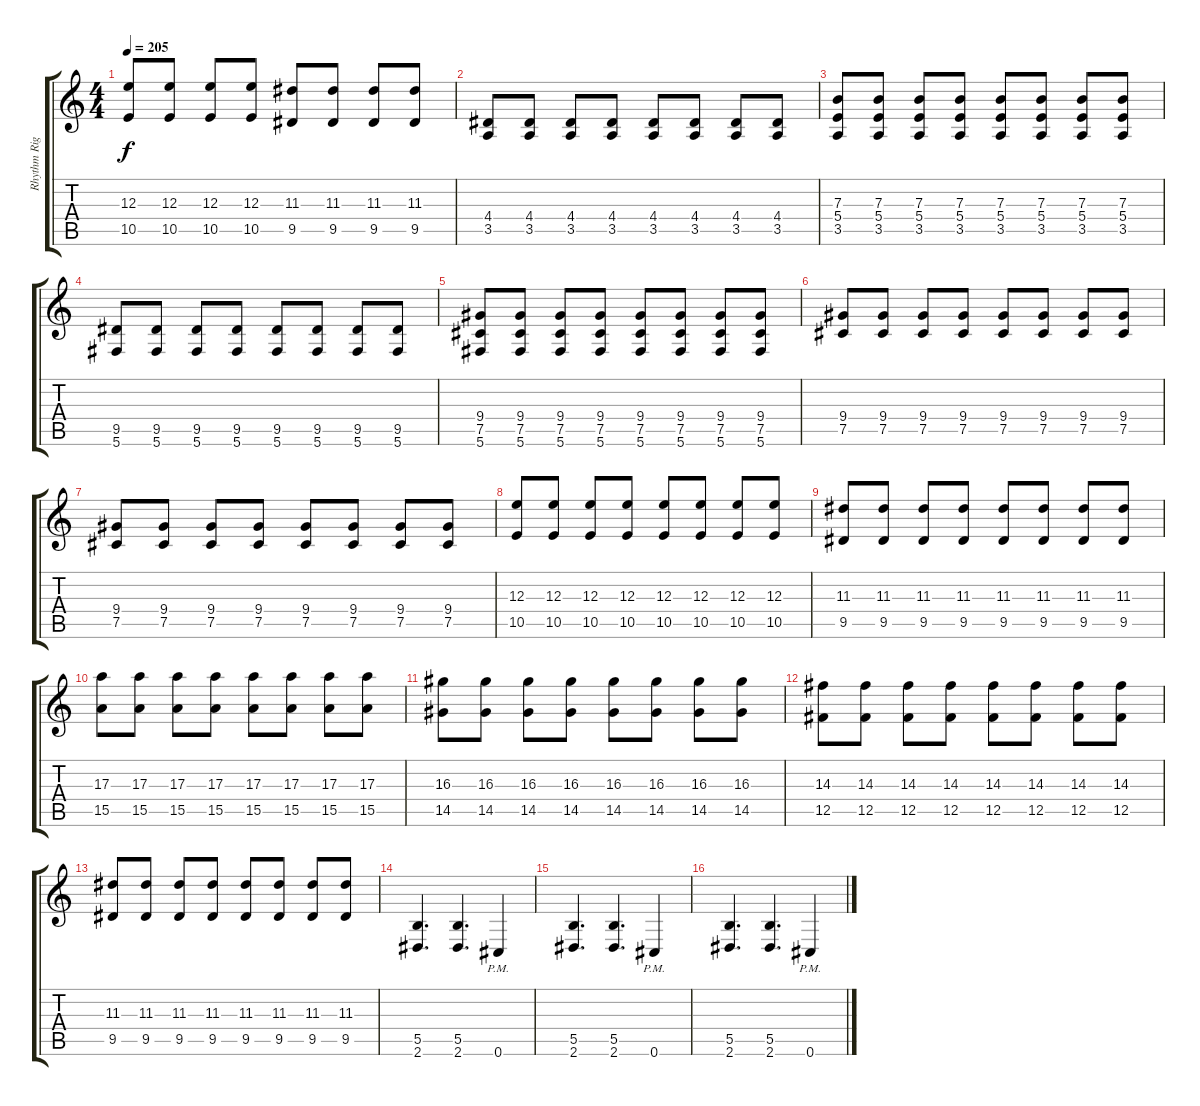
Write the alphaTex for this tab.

\track ("Rhythm Right" "Rhythm Rig") {instrument distortionguitar}
\staff {score tabs}
\tuning (Db4 Ab3 E3 B2 Gb2 Db2) {hide}
\ts (4 4)
\tempo 205
\clef g2
\ks c
(12.3 10.5).8{dy f} (12.3 10.5).8 (12.3 10.5).8 (12.3 10.5).8 (11.3 9.5).8 (11.3 9.5).8 (11.3 9.5).8 (11.3 9.5).8 |
(4.4 3.5).8 (4.4 3.5).8 (4.4 3.5).8 (4.4 3.5).8 (4.4 3.5).8 (4.4 3.5).8 (4.4 3.5).8 (4.4 3.5).8 |
(7.3 5.4 3.5).8 (7.3 5.4 3.5).8 (7.3 5.4 3.5).8 (7.3 5.4 3.5).8 (7.3 5.4 3.5).8 (7.3 5.4 3.5).8 (7.3 5.4 3.5).8 (7.3 5.4 3.5).8 |
(9.5 5.6).8 (9.5 5.6).8 (9.5 5.6).8 (9.5 5.6).8 (9.5 5.6).8 (9.5 5.6).8 (9.5 5.6).8 (9.5 5.6).8 |
(9.4 7.5 5.6).8 (9.4 7.5 5.6).8 (9.4 7.5 5.6).8 (9.4 7.5 5.6).8 (9.4 7.5 5.6).8 (9.4 7.5 5.6).8 (9.4 7.5 5.6).8 (9.4 7.5 5.6).8 |
(9.4 7.5).8 (9.4 7.5).8 (9.4 7.5).8 (9.4 7.5).8 (9.4 7.5).8 (9.4 7.5).8 (9.4 7.5).8 (9.4 7.5).8 |
(9.4 7.5).8 (9.4 7.5).8 (9.4 7.5).8 (9.4 7.5).8 (9.4 7.5).8 (9.4 7.5).8 (9.4 7.5).8 (9.4 7.5).8 |
(12.3 10.5).8 (12.3 10.5).8 (12.3 10.5).8 (12.3 10.5).8 (12.3 10.5).8 (12.3 10.5).8 (12.3 10.5).8 (12.3 10.5).8 |
(11.3 9.5).8 (11.3 9.5).8 (11.3 9.5).8 (11.3 9.5).8 (11.3 9.5).8 (11.3 9.5).8 (11.3 9.5).8 (11.3 9.5).8 |
(17.3 15.5).8 (17.3 15.5).8 (17.3 15.5).8 (17.3 15.5).8 (17.3 15.5).8 (17.3 15.5).8 (17.3 15.5).8 (17.3 15.5).8 |
(16.3 14.5).8 (16.3 14.5).8 (16.3 14.5).8 (16.3 14.5).8 (16.3 14.5).8 (16.3 14.5).8 (16.3 14.5).8 (16.3 14.5).8 |
(14.3 12.5).8 (14.3 12.5).8 (14.3 12.5).8 (14.3 12.5).8 (14.3 12.5).8 (14.3 12.5).8 (14.3 12.5).8 (14.3 12.5).8 |
(11.3 9.5).8 (11.3 9.5).8 (11.3 9.5).8 (11.3 9.5).8 (11.3 9.5).8 (11.3 9.5).8 (11.3 9.5).8 (11.3 9.5).8 |
(5.5 2.6).4{d} (5.5 2.6).4{d} 0.6{pm}.4 |
(5.5 2.6).4{d} (5.5 2.6).4{d} 0.6{pm}.4 |
(5.5 2.6).4{d} (5.5 2.6).4{d} 0.6{pm}.4
